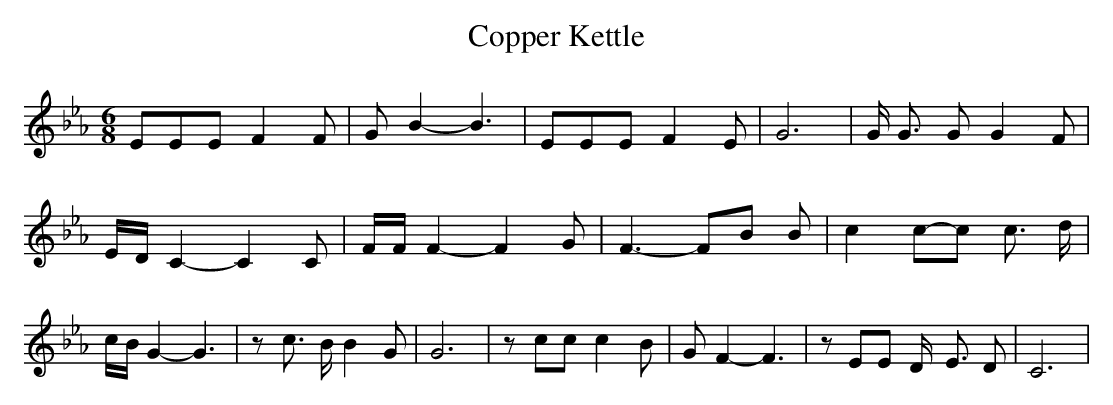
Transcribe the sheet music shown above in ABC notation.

X:1
T:Copper Kettle
M:6/8
L:1/8
K:Eb
 EEE F2 F| G B2- B3| EEE F2 E| G6| G/2 G3/2 G G2 F|E/2-D/2 C2- C2 C|\
 F/2F/2 F2- F2 G| F3- FB B| c2c-c c3/2 d/2| c/2B/2 G2- G3| z c3/2 B/2 B2 G|\
 G6| z cc c2 B| G F2- F3| z EE D/2- E3/2 D| C6|
